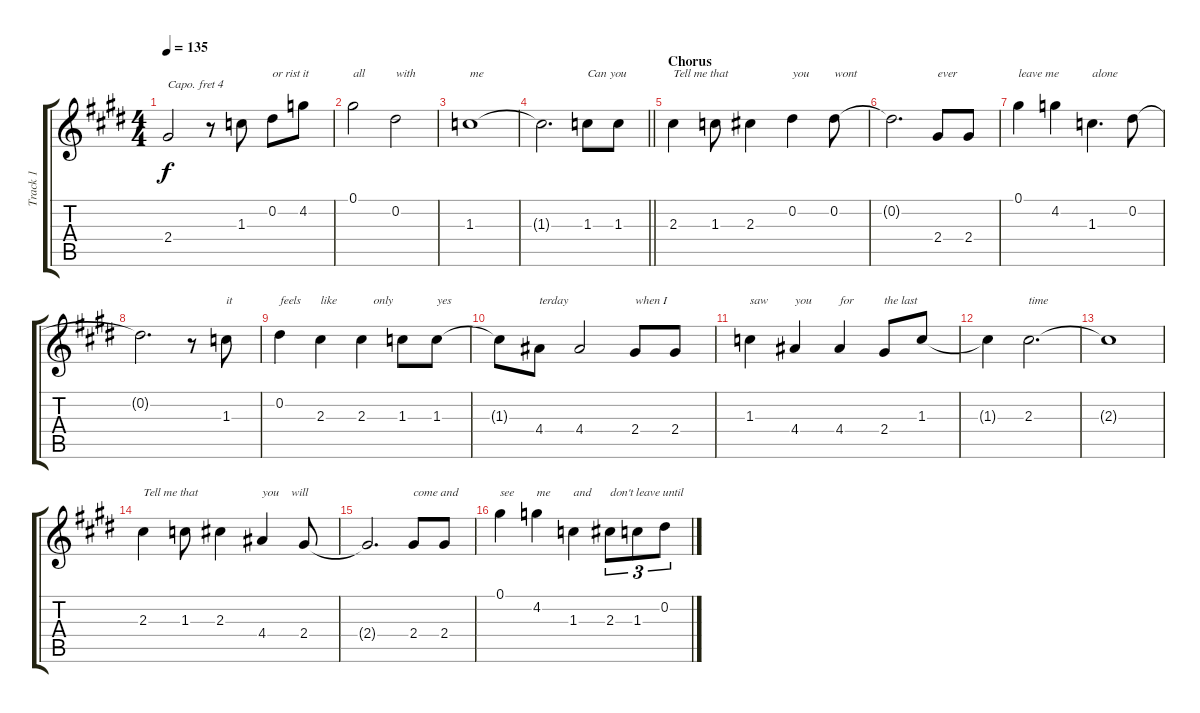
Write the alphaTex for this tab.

\track ("Track 1" "Track 1") {instrument acousticguitarnylon}
\staff {score tabs}
\capo 4
\tuning (E4 B3 G3 D3 A2 E2) {hide}
\ts (4 4)
\tempo 135
\clef g2
\ks e
2.4.2{dy f} r.8 1.3.8 0.2.8{txt "or rist it"} 4.2.8 |
0.1.2{txt "all"} 0.2.2{txt "with"} |
1.3.1{txt "me"} |
\barLineRight lightlight
1.3{t}.2{d} 1.3.8{txt "Can you"} 1.3.8 |
\section ("" "Chorus")
2.3.4{txt "Tell me that "} 1.3.8 2.3.4 0.2.4{txt "you"} 0.2.8{txt "wont"} |
0.2{t}.2{d} 2.4.8{txt "ever"} 2.4.8 |
0.1.4{txt "leave me"} 4.2.4 1.3.4{d txt "alone"} 0.2.8 |
0.2{t}.2{d} r.8 1.3.8{txt "it"} |
0.2.4{txt "feels"} 2.3.4{txt "like"} 2.3.4{txt "    only"} 1.3.8 1.3.8{txt "yes"} |
1.3{t}.8 4.4.8{txt "terday"} 4.4.2 2.4.8{txt "when I"} 2.4.8 |
1.3.4{txt "saw"} 4.4.4{txt "you"} 4.4.4{txt "for"} 2.4.8{txt "the last"} 1.3.8 |
1.3{t}.4 2.3.2{d txt "time"} |
2.3{t}.1 |
2.3.4{txt "Tell me that"} 1.3.8 2.3.4 4.4.4{txt "you    will"} 2.4.8 |
2.4{t}.2{d} 2.4.8{txt "come and"} 2.4.8 |
0.1.4{txt "see"} 4.2.4{txt "me"} 1.3.4{txt "and"} 2.3.8{tu (3 2) txt "don't leave until"} 1.3.8{tu (3 2)} 0.2.8{tu (3 2)}
